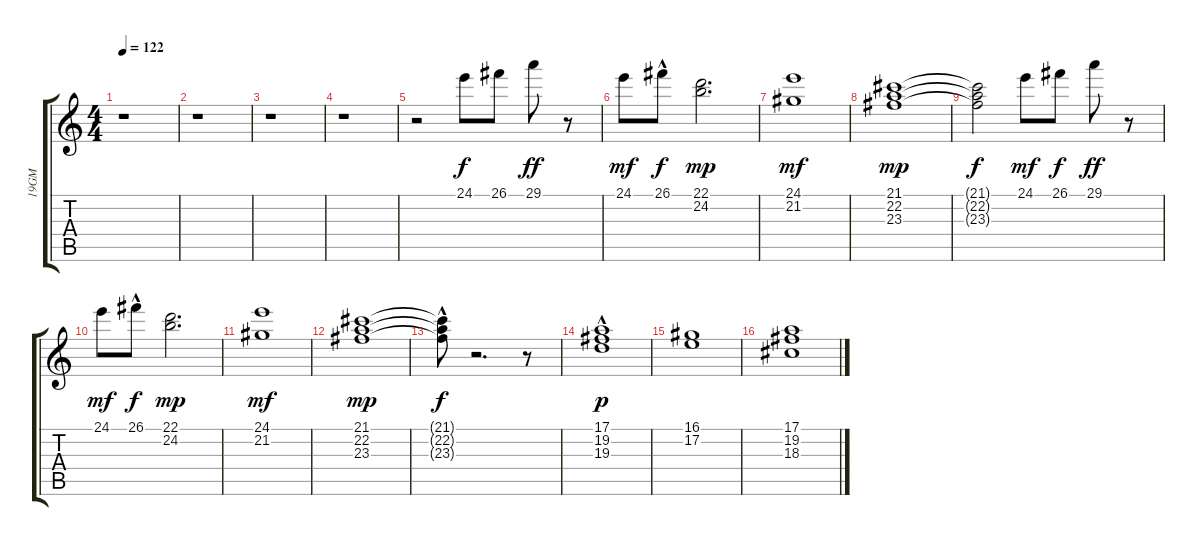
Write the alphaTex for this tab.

\track ("19GM" "19GM") {instrument rockorgan}
\staff {score tabs}
\tuning (E4 B3 G3 D3 A2 E2) {hide}
\ts (4 4)
\tempo 122
\clef g2
\ks c
r.1{dy f} |
r.1 |
r.1 |
r.1 |
r.2 24.1.8 26.1.8 29.1.8{dy ff} r.8 |
24.1.8{dy mf} 26.1{hac}.8{dy f} (22.1 24.2).2{d dy mp} |
(24.1 21.2).1{dy mf} |
(21.1 22.2 23.3).1{dy mp} |
(21.1{t} 22.2{t} 23.3{t}).2{dy f} 24.1.8{dy mf} 26.1.8{dy f} 29.1.8{dy ff} r.8 |
24.1.8{dy mf} 26.1{hac}.8{dy f} (22.1 24.2).2{d dy mp} |
(24.1 21.2).1{dy mf} |
(21.1 22.2 23.3).1{dy mp} |
(21.1{hac t} 22.2{hac t} 23.3{t}).8{dy f} r.2{d} r.8 |
(17.1 19.2{hac} 19.3{hac}).1{dy p} |
(16.1 17.2).1 |
(17.1 19.2 18.3).1
